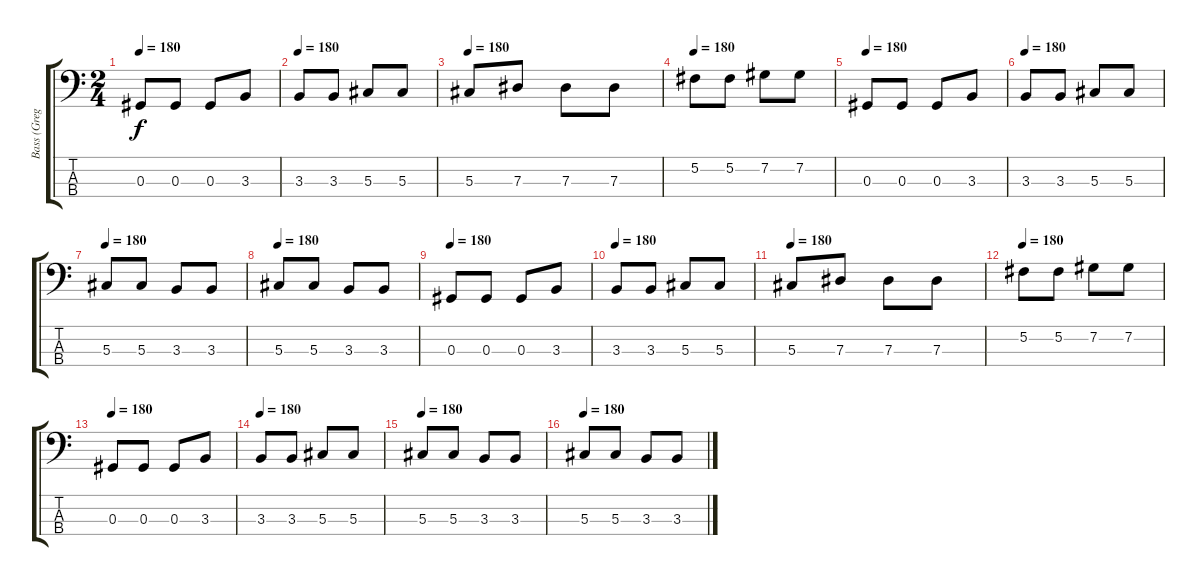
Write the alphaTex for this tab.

\track ("Bass (Greg Chaisson)" "Bass (Greg") {instrument electricbassfinger}
\staff {score tabs}
\tuning (Gb2 Db2 Ab1 Eb1) {hide}
\ts (2 4)
\tempo 180
\clef f4
\ks c
0.3.8{dy f} 0.3.8 0.3.8 3.3.8 |
\tempo 180
3.3.8 3.3.8 5.3.8 5.3.8 |
\tempo 180
5.3.8 7.3.8 7.3.8 7.3.8 |
\tempo 180
5.2.8 5.2.8 7.2.8 7.2.8 |
\tempo 180
0.3.8 0.3.8 0.3.8 3.3.8 |
\tempo 180
3.3.8 3.3.8 5.3.8 5.3.8 |
\tempo 180
5.3.8 5.3.8 3.3.8 3.3.8 |
\tempo 180
5.3.8 5.3.8 3.3.8 3.3.8 |
\tempo 180
0.3.8 0.3.8 0.3.8 3.3.8 |
\tempo 180
3.3.8 3.3.8 5.3.8 5.3.8 |
\tempo 180
5.3.8 7.3.8 7.3.8 7.3.8 |
\tempo 180
5.2.8 5.2.8 7.2.8 7.2.8 |
\tempo 180
0.3.8 0.3.8 0.3.8 3.3.8 |
\tempo 180
3.3.8 3.3.8 5.3.8 5.3.8 |
\tempo 180
5.3.8 5.3.8 3.3.8 3.3.8 |
\tempo 180
5.3.8 5.3.8 3.3.8 3.3.8
